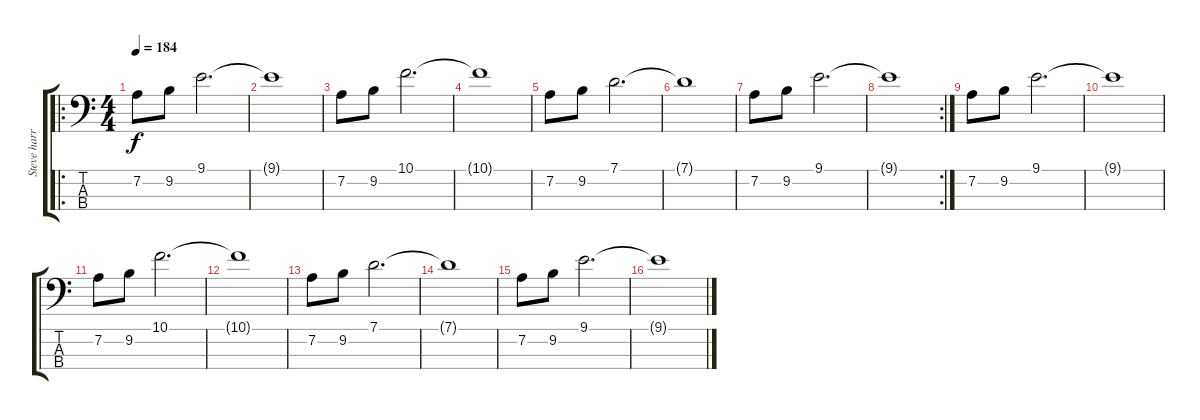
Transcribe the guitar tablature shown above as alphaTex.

\track ("Steve harris" "Steve harr") {instrument electricbassfinger}
\staff {score tabs}
\tuning (G2 D2 A1 E1) {hide}
\ro
\ts (4 4)
\tempo 184
\clef f4
\ks c
7.2.8{dy f} 9.2.8 9.1.2{d} |
9.1{t}.1 |
7.2.8 9.2.8 10.1.2{d} |
10.1{t}.1 |
7.2.8 9.2.8 7.1.2{d} |
7.1{t}.1 |
7.2.8 9.2.8 9.1.2{d} |
\rc 2
9.1{t}.1 |
7.2.8 9.2.8 9.1.2{d} |
9.1{t}.1 |
7.2.8 9.2.8 10.1.2{d} |
10.1{t}.1 |
7.2.8 9.2.8 7.1.2{d} |
7.1{t}.1 |
7.2.8 9.2.8 9.1.2{d} |
9.1{t}.1
